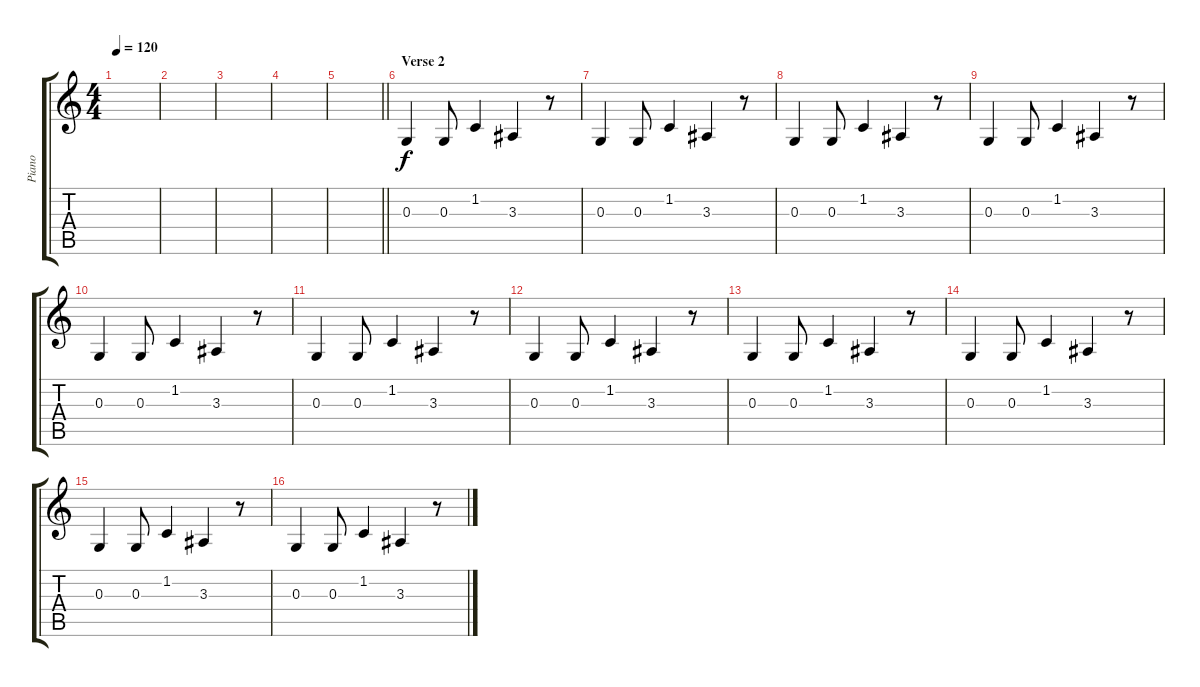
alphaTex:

\track ("Piano" "Piano") {instrument acousticgrandpiano}
\staff {score tabs}
\tuning (E4 B3 G3 D3 A2 E2) {hide}
\ts (4 4)
\tempo 120
\clef g2
\ks c
|
|
|
|
\barLineRight lightlight
|
\section ("" "Verse 2")
0.3.4 0.3.8 1.2.4 3.3.4 r.8 |
0.3.4 0.3.8 1.2.4 3.3.4 r.8 |
0.3.4 0.3.8 1.2.4 3.3.4 r.8 |
0.3.4 0.3.8 1.2.4 3.3.4 r.8 |
0.3.4 0.3.8 1.2.4 3.3.4 r.8 |
0.3.4 0.3.8 1.2.4 3.3.4 r.8 |
0.3.4 0.3.8 1.2.4 3.3.4 r.8 |
0.3.4 0.3.8 1.2.4 3.3.4 r.8 |
0.3.4 0.3.8 1.2.4 3.3.4 r.8 |
0.3.4 0.3.8 1.2.4 3.3.4 r.8 |
0.3.4 0.3.8 1.2.4 3.3.4 r.8
